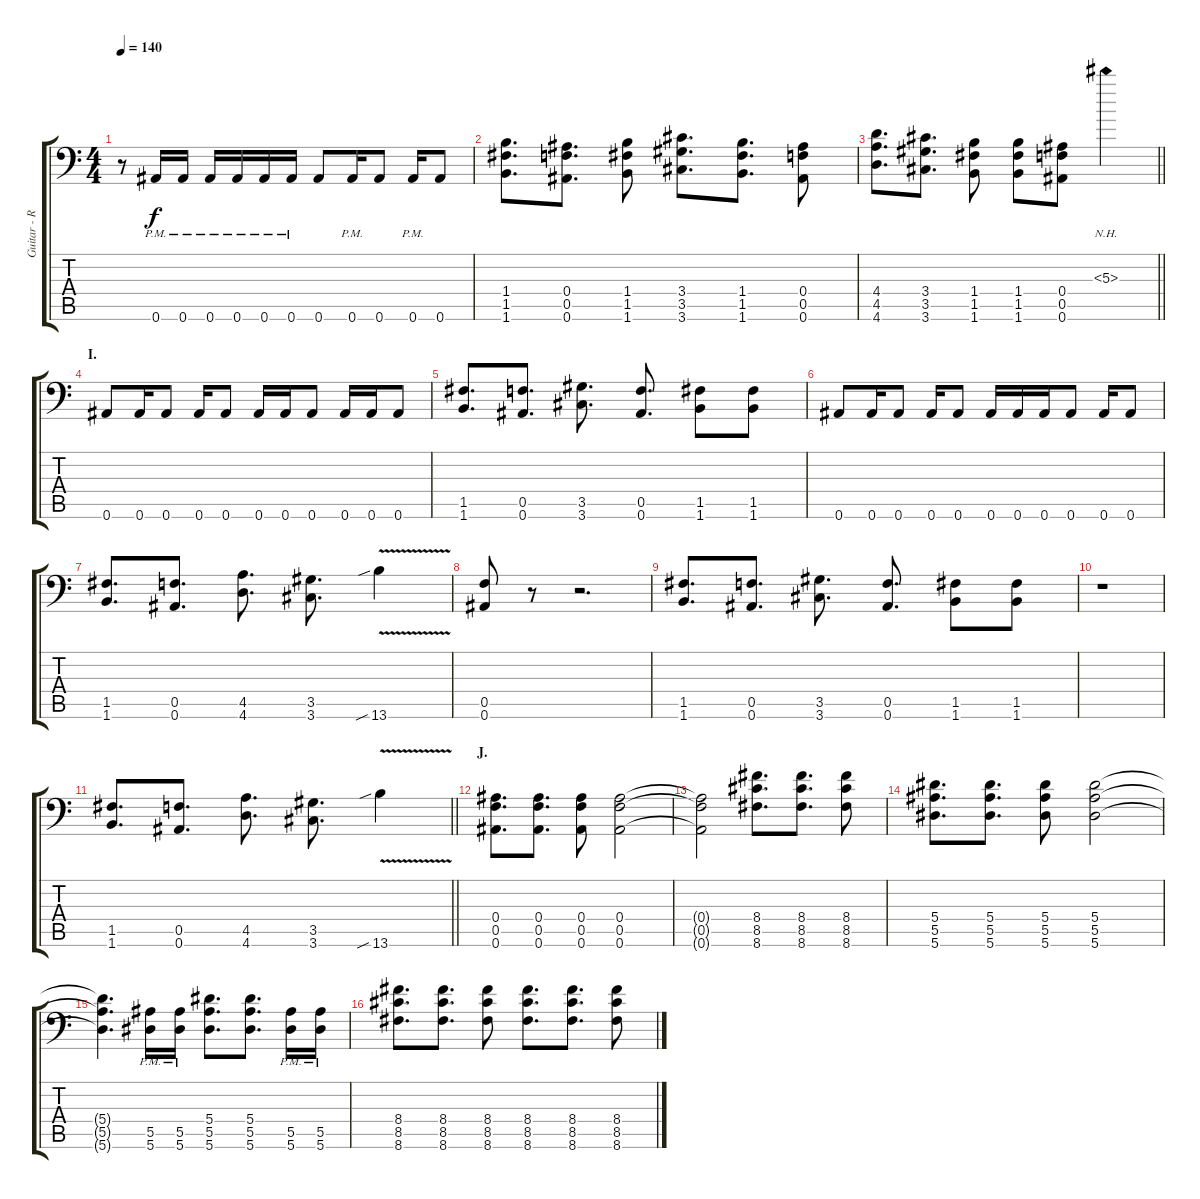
\track ("Guitar - Right" "Guitar - R") {instrument distortionguitar}
\staff {score tabs}
\tuning (C4 G3 Eb3 Bb2 F2 Bb1) {hide}
\ts (4 4)
\tempo 140
\clef f4
\ks c
r.8{dy f} 0.6{pm}.16 0.6{pm}.16 0.6{pm}.16 0.6{pm}.16 0.6{pm}.16 0.6{pm}.16 0.6.8 0.6{pm}.16 0.6.8 0.6{pm}.16 0.6.8 |
(1.4 1.5 1.6).8{d} (0.4 0.5 0.6).8{d} (1.4 1.5 1.6).8 (3.4 3.5 3.6).8{d} (1.4 1.5 1.6).8{d} (0.4 0.5 0.6).8 |
\barLineRight lightlight
(4.4 4.5 4.6).8{d} (3.4 3.5 3.6).8{d} (1.4 1.5 1.6).8 (1.4 1.5 1.6).8 (0.4 0.5 0.6).8 5.3{nh}.4 |
\section ("" "I.")
0.6.8 0.6.16 0.6.8 0.6.16 0.6.8 0.6.16 0.6.16 0.6.8 0.6.16 0.6.16 0.6.8 |
(1.5 1.6).8{d} (0.5 0.6).8{d} (3.5 3.6).8{d} (0.5 0.6).8{d} (1.5 1.6).8 (1.5 1.6).8 |
0.6.8 0.6.16 0.6.8 0.6.16 0.6.8 0.6.16 0.6.16 0.6.16 0.6.8 0.6.16 0.6.8 |
(1.5 1.6).8{d} (0.5 0.6).8{d} (4.5 4.6).8{d} (3.5 3.6).8{d} 13.6{v sib}.4 |
(0.5 0.6).8 r.8 r.2{d} |
(1.5 1.6).8{d} (0.5 0.6).8{d} (3.5 3.6).8{d} (0.5 0.6).8{d} (1.5 1.6).8 (1.5 1.6).8 |
r.1 |
\barLineRight lightlight
(1.5 1.6).8{d} (0.5 0.6).8{d} (4.5 4.6).8{d} (3.5 3.6).8{d} 13.6{v sib}.4 |
\section ("" "J.")
(0.4 0.5 0.6).8{d} (0.4 0.5 0.6).8{d} (0.4 0.5 0.6).8 (0.4 0.5 0.6).2 |
(0.4{t} 0.5{t} 0.6{t}).2 (8.4 8.5 8.6).8{d} (8.4 8.5 8.6).8{d} (8.4 8.5 8.6).8 |
(5.4 5.5 5.6).8{d} (5.4 5.5 5.6).8{d} (5.4 5.5 5.6).8 (5.4 5.5 5.6).2 |
(5.4{t} 5.5{t} 5.6{t}).4{d} (5.5{pm} 5.6{pm}).16 (5.5{pm} 5.6{pm}).16 (5.4 5.5 5.6).8{d} (5.4 5.5 5.6).8{d} (5.5{pm} 5.6{pm}).16 (5.5{pm} 5.6{pm}).16 |
(8.4 8.5 8.6).8{d} (8.4 8.5 8.6).8{d} (8.4 8.5 8.6).8 (8.4 8.5 8.6).8{d} (8.4 8.5 8.6).8{d} (8.4 8.5 8.6).8
